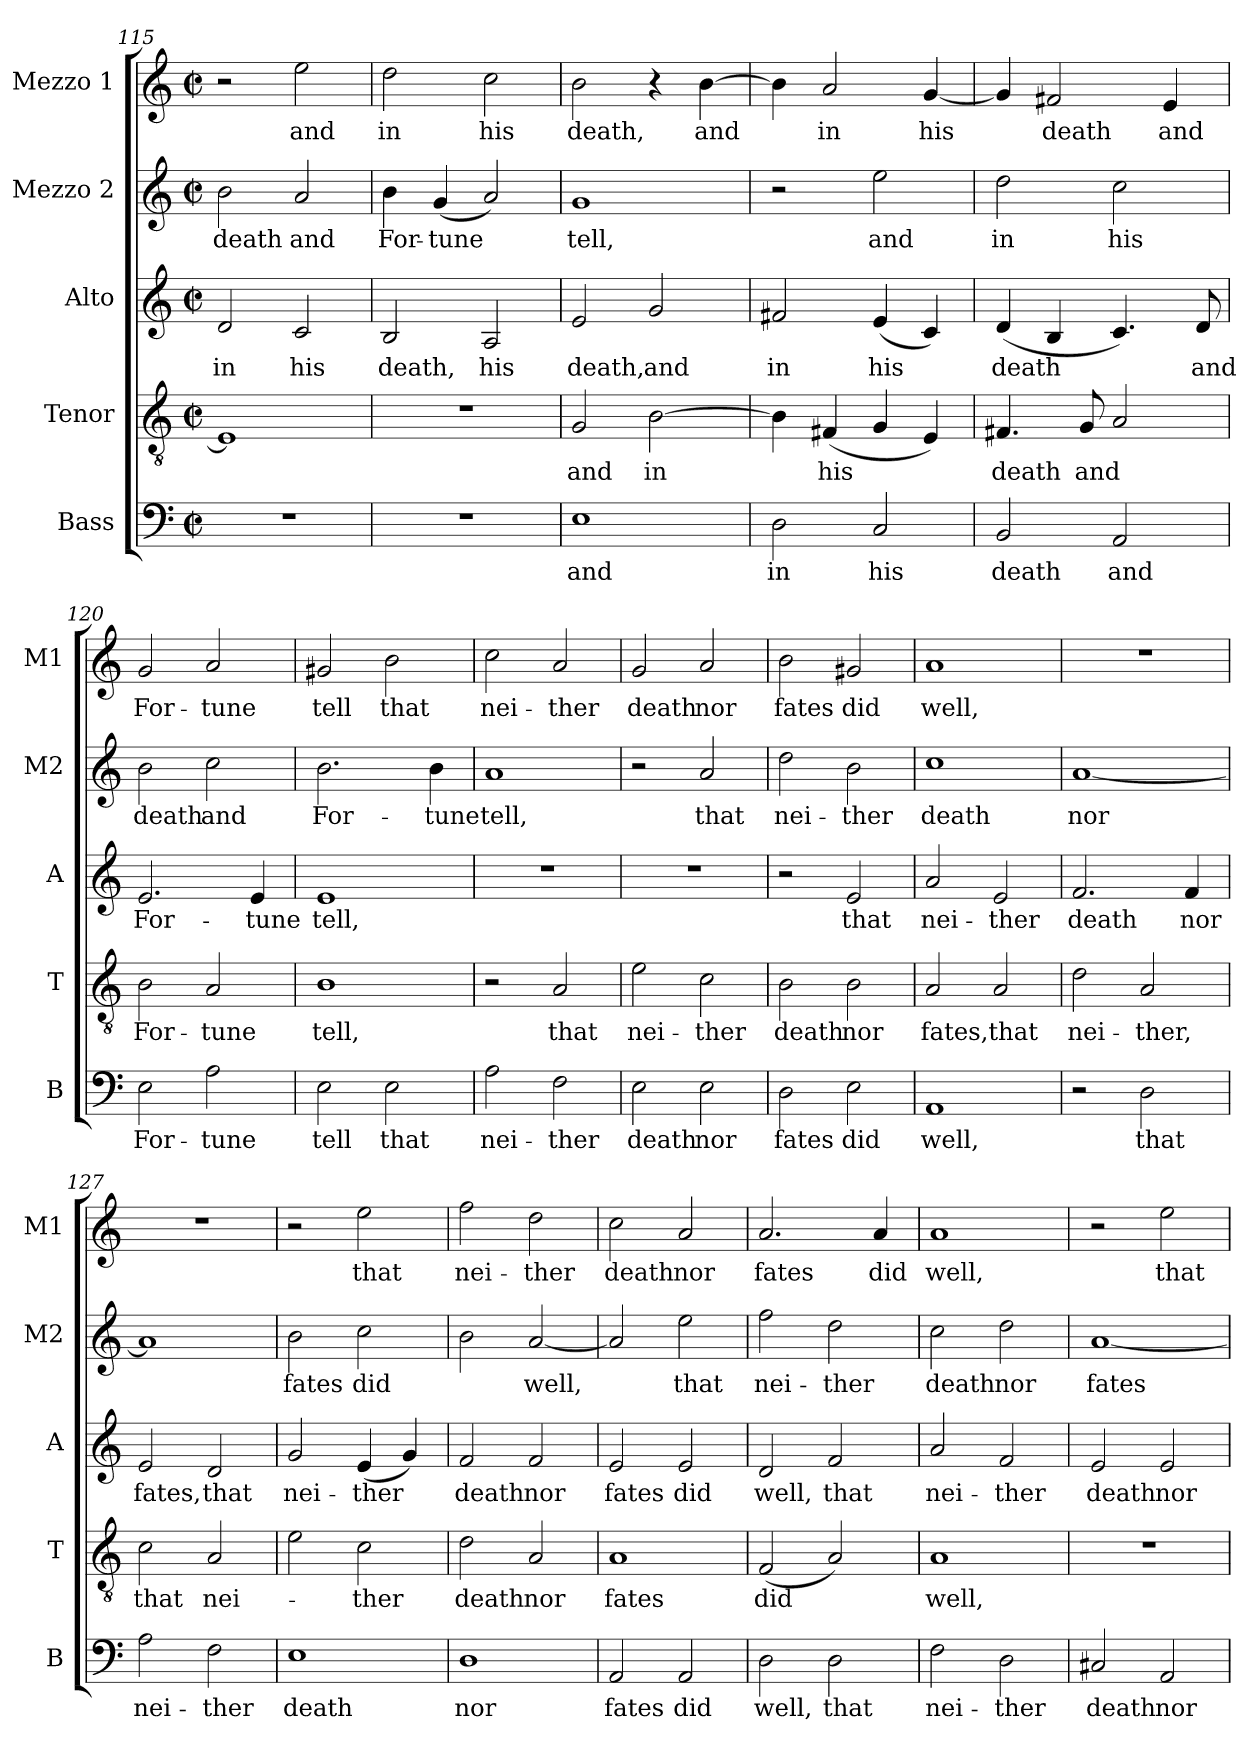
**kern	**text	**kern	**text	**kern	**text	**kern	**text	**kern	**text
*part5	*part5	*part4	*part4	*part3	*part3	*part2	*part2	*part1	*part1
*staff5	*staff5	*staff4	*staff4	*staff3	*staff3	*staff2	*staff2	*staff1	*staff1
*I"Bass	*	*I"Tenor	*	*I"Alto	*	*I"Mezzo 2	*	*I"Mezzo 1	*
*I'B	*	*I'T	*	*I'A	*	*I'M2	*	*I'M1	*
!!LO:PB:g=z
*clefF4	*	*clefGv2	*	*clefG2	*	*clefG2	*	*clefG2	*
*k[]	*	*k[]	*	*k[]	*	*k[]	*	*k[]	*
*a:	*	*a:	*	*a:	*	*a:	*	*a:	*
*M2/2	*	*M2/2	*	*M2/2	*	*M2/2	*	*M2/2	*
*met(c|)	*	*met(c|)	*	*met(c|)	*	*met(c|)	*	*met(c|)	*
=115	=115	=115	=115	=115	=115	=115	=115	=115	=115
1r	.	1E]	.	2d/	in	2b\	death	2r	.
.	.	.	.	2c/	his	2a/	and	2ee\	and
=116	=116	=116	=116	=116	=116	=116	=116	=116	=116
1r	.	1r	.	2B/	death,	4b\	For-	2dd\	in
.	.	.	.	.	.	(4g/	-tune	.	.
.	.	.	.	2A/	his	2a/)	.	2cc\	his
=117	=117	=117	=117	=117	=117	=117	=117	=117	=117
1E	and	2G/	and	2e/	death,	1g	tell,	2b\	death,
.	.	[2B\	in	2g/	and	.	.	4r	.
.	.	.	.	.	.	.	.	[4b\	and
=118	=118	=118	=118	=118	=118	=118	=118	=118	=118
2D\	in	4B\]	.	2f#X/	in	2r	.	4b\]	.
.	.	(4F#X/	his	.	.	.	.	2a/	in
2C/	his	4G/	.	(4e/	his	2ee\	and	.	.
.	.	4E/)	.	4c/)	.	.	.	[4g/	his
=119	=119	=119	=119	=119	=119	=119	=119	=119	=119
2BB/	death	4.F#X/	death	(4d/	death	2dd\	in	4g/]	.
.	.	.	.	4B/	.	.	.	2f#X/	death
.	.	8G/	and	.	.	.	.	.	.
2AA/	and	2A/	.	4.c/)	.	2cc\	his	.	.
.	.	.	.	.	.	.	.	4e/	and
.	.	.	.	8d/	and	.	.	.	.
=120	=120	=120	=120	=120	=120	=120	=120	=120	=120
2E\	For-	2B\	For-	2.e/	For-	2b\	death	2g/	For-
2A\	-tune	2A/	-tune	.	.	2cc\	and	2a/	-tune
.	.	.	.	4e/	-tune	.	.	.	.
!!LO:LB:g=z
=121	=121	=121	=121	=121	=121	=121	=121	=121	=121
2E\	tell	1B	tell,	1e	tell,	2.b\	For-	2g#X/	tell
2E\	that	.	.	.	.	.	.	2b\	that
.	.	.	.	.	.	4b\	-tune	.	.
=122	=122	=122	=122	=122	=122	=122	=122	=122	=122
2A\	nei-	2r	.	1r	.	1a	tell,	2cc\	nei-
2F\	-ther	2A/	that	.	.	.	.	2a/	-ther
=123	=123	=123	=123	=123	=123	=123	=123	=123	=123
2E\	death	2e\	nei-	1r	.	2r	.	2g/	death
2E\	nor	2c\	-ther	.	.	2a/	that	2a/	nor
=124	=124	=124	=124	=124	=124	=124	=124	=124	=124
2D\	fates	2B\	death	2r	.	2dd\	nei-	2b\	fates
2E\	did	2B\	nor	2e/	that	2b\	-ther	2g#X/	did
=125	=125	=125	=125	=125	=125	=125	=125	=125	=125
1AA	well,	2A/	fates,	2a/	nei-	1cc	death	1a	well,
.	.	2A/	that	2e/	-ther	.	.	.	.
=126	=126	=126	=126	=126	=126	=126	=126	=126	=126
2r	.	2d\	nei-	2.f/	death	[1a	nor	1r	.
2D\	that	2A/	-ther,	.	.	.	.	.	.
.	.	.	.	4f/	nor	.	.	.	.
=127	=127	=127	=127	=127	=127	=127	=127	=127	=127
2A\	nei-	2c\	that	2e/	fates,	1a]	.	1r	.
2F\	-ther	2A/	nei-	2d/	that	.	.	.	.
!!LO:LB:g=z
=128	=128	=128	=128	=128	=128	=128	=128	=128	=128
1E	death	2e\	.	2g/	nei-	2b\	fates	2r	.
.	.	2c\	-ther	(4e/	-ther	2cc\	did	2ee\	that
.	.	.	.	4g/)	.	.	.	.	.
=129	=129	=129	=129	=129	=129	=129	=129	=129	=129
1D	nor	2d\	death	2f/	death	2b\	.	2ff\	nei-
.	.	2A/	nor	2f/	nor	[2a/	well,	2dd\	-ther
=130	=130	=130	=130	=130	=130	=130	=130	=130	=130
2AA/	fates	1A	fates	2e/	fates	2a/]	.	2cc\	death
2AA/	did	.	.	2e/	did	2ee\	that	2a/	nor
=131	=131	=131	=131	=131	=131	=131	=131	=131	=131
2D\	well,	(2F/	did	2d/	well,	2ff\	nei-	2.a/	fates
2D\	that	2A/)	.	2f/	that	2dd\	-ther	.	.
.	.	.	.	.	.	.	.	4a/	did
=132	=132	=132	=132	=132	=132	=132	=132	=132	=132
2F\	nei-	1A	well,	2a/	nei-	2cc\	death	1a	well,
2D\	-ther	.	.	2f/	-ther	2dd\	nor	.	.
=133	=133	=133	=133	=133	=133	=133	=133	=133	=133
2C#X/	death	1r	.	2e/	death	[1a	fates	2r	.
2AA/	nor	.	.	2e/	nor	.	.	2ee\	that
=	=	=	=	=	=	=	=	=	=
*-	*-	*-	*-	*-	*-	*-	*-	*-	*-
